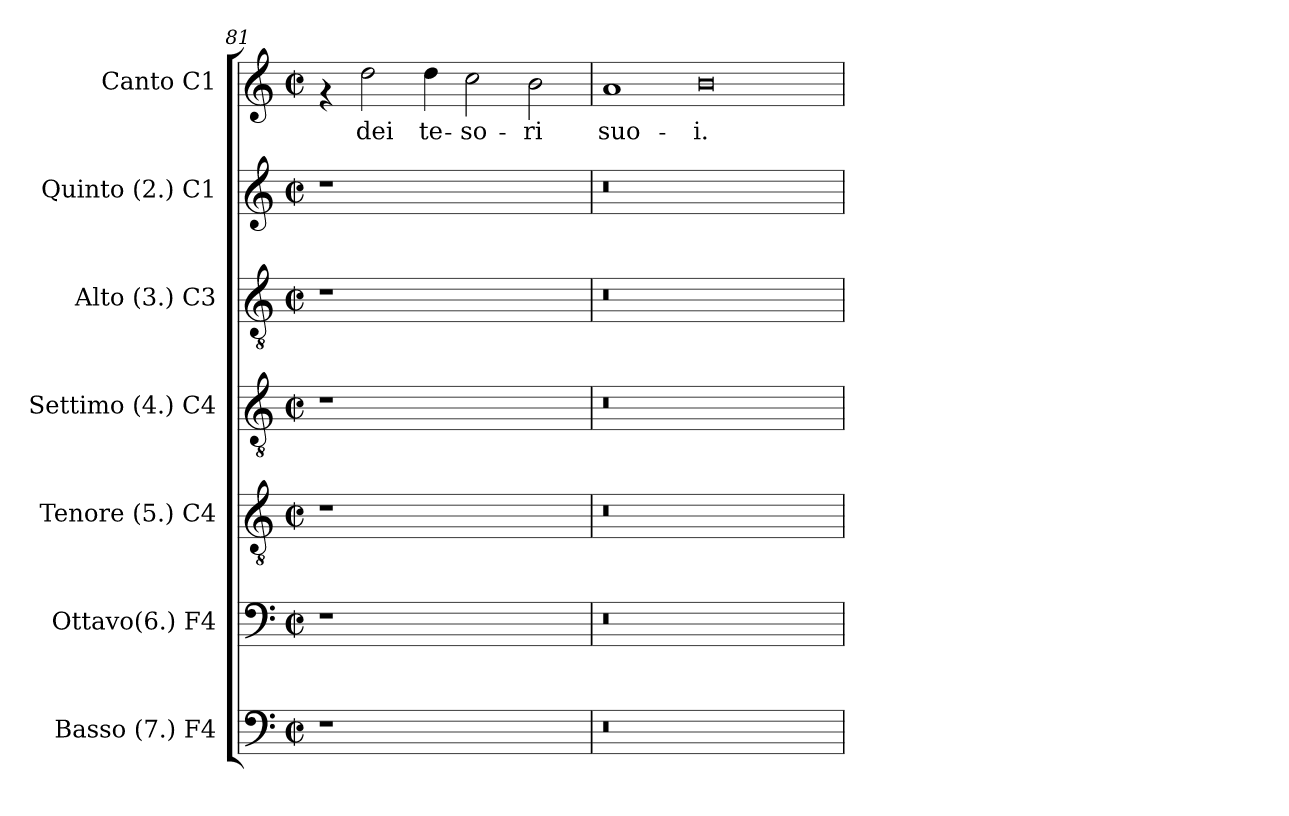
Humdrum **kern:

**kern	**kern	**kern	**kern	**kern	**kern	**kern	**text
*part7	*part6	*part5	*part4	*part3	*part2	*part1	*part1
*staff7	*staff6	*staff5	*staff4	*staff3	*staff2	*staff1	*staff1
*I"Basso (7.)  F4	*I"Ottavo(6.)  F4	*I"Tenore (5.)  C4	*I"Settimo (4.)  C4	*I"Alto (3.)  C3	*I"Quinto (2.)  C1	*I"Canto  C1	*
*	*	*I'T	*	*I'A	*	*I'C	*
*clefF4	*clefF4	*clefGv2	*clefGv2	*clefGv2	*clefG2	*clefG2	*
*k[]	*k[]	*k[]	*k[]	*k[]	*k[]	*k[]	*
*C:	*C:	*C:	*C:	*C:	*C:	*C:	*
*M2/2	*M2/2	*M2/2	*M2/2	*M2/2	*M2/2	*M2/2	*
*met(c|)	*met(c|)	*met(c|)	*met(c|)	*met(c|)	*met(c|)	*met(c|)	*
=81	=81	=81	=81	=81	=81	=81	=81
1r	1r	1r	1r	1r	1r	4rf	.
!	!	!	!	!	!	!	!LO:LY:b:cj
.	.	.	.	.	.	2dd\	dei
!	!	!	!	!	!	!	!LO:LY:b:cj
.	.	.	.	.	.	4dd\	te-
!	!	!	!	!	!	!	!LO:LY:b:cj
1ryy	1ryy	1ryy	1ryy	1ryy	1ryy	2cc\	-so-
!	!	!	!	!	!	!	!LO:LY:b:cj
.	.	.	.	.	.	2b\	-ri
=82	=82	=82	=82	=82	=82	=82	=82
!	!	!	!	!	!	!	!LO:LY:b:cj
0.r	0.r	0.r	0.r	0.r	0.r	1a	suo-
!	!	!	!	!	!	!	!LO:LY:b:cj
.	.	.	.	.	.	0b	-i.
=!	=!	=!	=!	=!	=!	=!	=!
*-	*-	*-	*-	*-	*-	*-	*-
